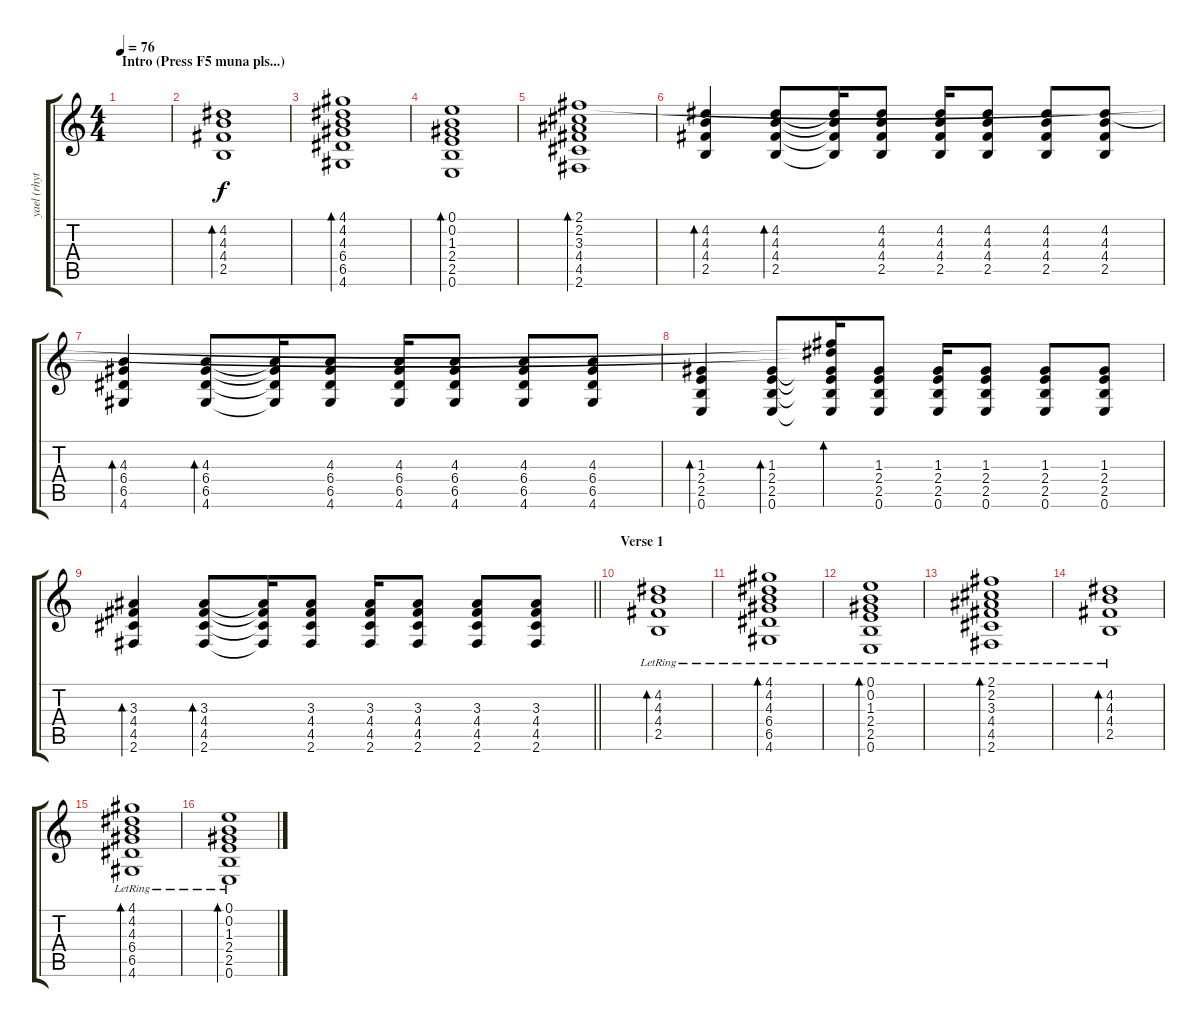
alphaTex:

\track ("yael (rhythm)" "yael (rhyt") {instrument acousticguitarsteel}
\staff {score tabs}
\tuning (E4 B3 G3 D3 A2 E2) {hide}
\ts (4 4)
\section ("" "Intro (Press F5 muna pls...)")
\tempo 76
\clef g2
\ks c
|
(4.2 4.3 4.4 2.5).1{bd 60} |
(4.1 4.2 4.3 6.4 6.5 4.6).1{bd 60} |
(0.1 0.2 1.3 2.4 2.5 0.6).1{bd 60} |
(2.1 2.2 3.3 4.4 4.5 2.6).1{bd 60} |
(4.2 4.3 4.4 2.5).4{bd 60} (4.2 4.3 4.4 2.5).8{bd 60} (4.2{t} 4.3{t} 4.4{t} 2.5{t}).16 (4.2 4.3 4.4 2.5).8 (4.2 4.3 4.4 2.5).16 (4.2 4.3 4.4 2.5).8 (4.2 4.3 4.4 2.5).8 (4.2 4.3 4.4 2.5).8 |
(4.3 6.4 6.5 4.6).4{bd 60} (4.3 6.4 6.5 4.6).8{bd 60} (4.3{t} 6.4{t} 6.5{t} 4.6{t}).16 (4.3 6.4 6.5 4.6).8 (4.3 6.4 6.5 4.6).16 (4.3 6.4 6.5 4.6).8 (4.3 6.4 6.5 4.6).8 (4.3 6.4 6.5 4.6).8 |
(1.3 2.4 2.5 0.6).4{bd 60} (1.3 2.4 2.5 0.6).8{bd 60} (2.1{t} 4.2{t} 1.3{t} 2.4{t} 2.5{t} 0.6{t}).16{bd 60} (1.3 2.4 2.5 0.6).8 (1.3 2.4 2.5 0.6).16 (1.3 2.4 2.5 0.6).8 (1.3 2.4 2.5 0.6).8 (1.3 2.4 2.5 0.6).8 |
\barLineRight lightlight
(3.3 4.4 4.5 2.6).4{bd 60} (3.3 4.4 4.5 2.6).8{bd 60} (3.3{t} 4.4{t} 4.5{t} 2.6{t}).16 (3.3 4.4 4.5 2.6).8 (3.3 4.4 4.5 2.6).16 (3.3 4.4 4.5 2.6).8 (3.3 4.4 4.5 2.6).8 (3.3 4.4 4.5 2.6).8 |
\section ("" "Verse 1")
(4.2{lr} 4.3 4.4 2.5).1{bd 120} |
(4.1 4.2 4.3{lr} 6.4 6.5 4.6).1{bd 60} |
(0.1 0.2 1.3{lr} 2.4{lr} 2.5{lr} 0.6{lr}).1{bd 60} |
(2.1 2.2 3.3{lr} 4.4{lr} 4.5{lr} 2.6{lr}).1{bd 60} |
(4.2{lr} 4.3 4.4 2.5).1{bd 120} |
(4.1 4.2 4.3{lr} 6.4 6.5 4.6).1{bd 60} |
(0.1 0.2 1.3{lr} 2.4{lr} 2.5{lr} 0.6{lr}).1{bd 60}
